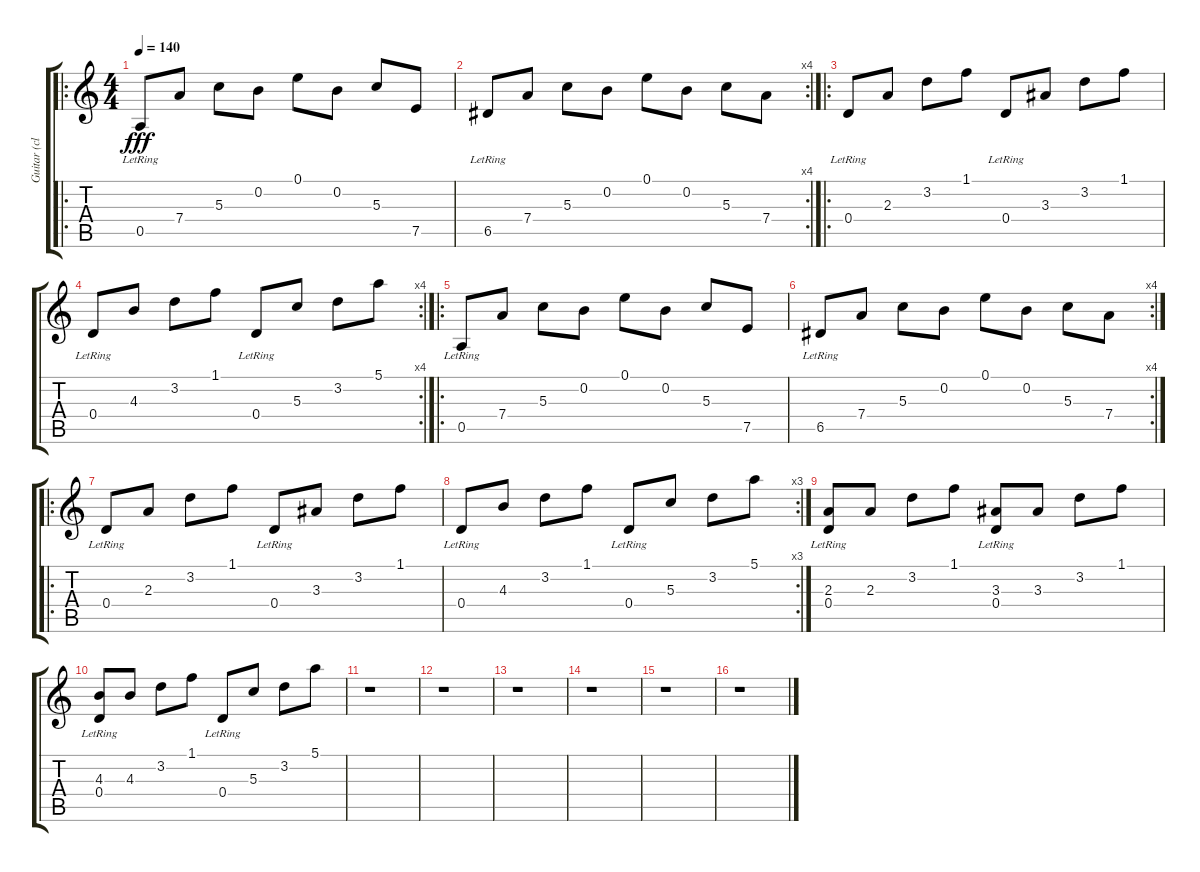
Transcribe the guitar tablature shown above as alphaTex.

\track ("Guitar (clean)" "Guitar (cl") {instrument electricguitarclean}
\staff {score tabs}
\tuning (E4 B3 G3 D3 A2 E2) {hide}
\ro
\ts (4 4)
\tempo 140
\clef g2
\ks c
0.5{lr}.8{dy fff} 7.4.8 5.3.8 0.2.8 0.1.8 0.2.8 5.3.8 7.5.8 |
\rc 4
6.5{lr}.8 7.4.8 5.3.8 0.2.8 0.1.8 0.2.8 5.3.8 7.4.8 |
\ro
0.4{lr}.8 2.3.8 3.2.8 1.1.8 0.4{lr}.8 3.3.8 3.2.8 1.1.8 |
\rc 4
0.4{lr}.8 4.3.8 3.2.8 1.1.8 0.4{lr}.8 5.3.8 3.2.8 5.1.8 |
\ro
0.5{lr}.8 7.4.8 5.3.8 0.2.8 0.1.8 0.2.8 5.3.8 7.5.8 |
\rc 4
6.5{lr}.8 7.4.8 5.3.8 0.2.8 0.1.8 0.2.8 5.3.8 7.4.8 |
\ro
0.4{lr}.8 2.3.8 3.2.8 1.1.8 0.4{lr}.8 3.3.8 3.2.8 1.1.8 |
\rc 3
0.4{lr}.8 4.3.8 3.2.8 1.1.8 0.4{lr}.8 5.3.8 3.2.8 5.1.8 |
(2.3 0.4{lr}).8 2.3.8 3.2.8 1.1.8 (3.3 0.4{lr}).8 3.3.8 3.2.8 1.1.8 |
(4.3 0.4{lr}).8 4.3.8 3.2.8 1.1.8 0.4{lr}.8 5.3.8 3.2.8 5.1.8 |
r.1 |
r.1 |
r.1 |
r.1 |
r.1 |
r.1
